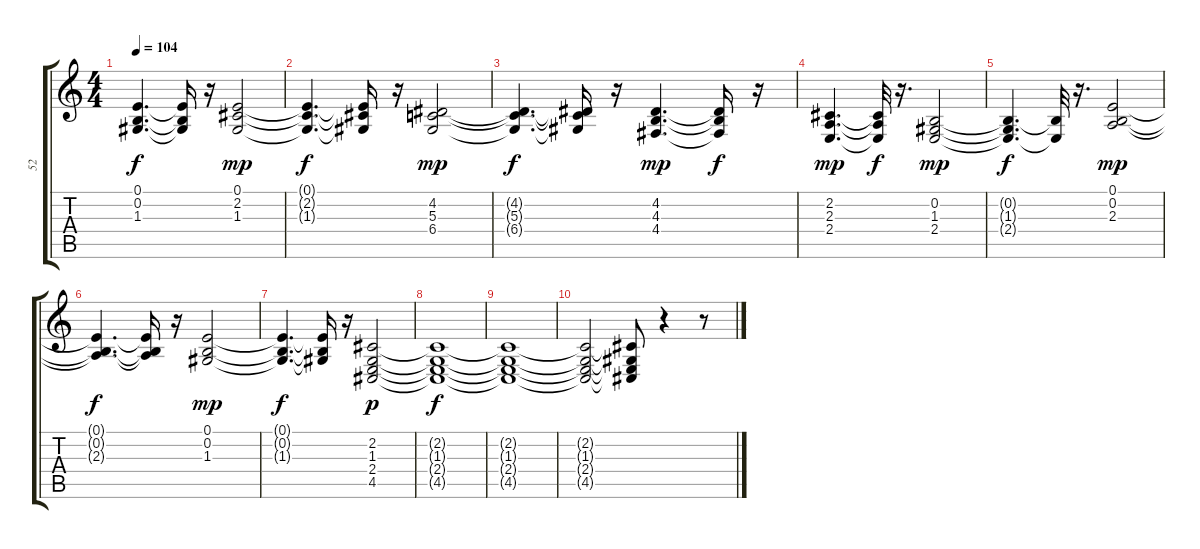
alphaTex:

\track ("52" "52") {instrument synthstrings2}
\staff {score tabs}
\tuning (E4 B3 G3 D3 A2 E2) {hide}
\ts (4 4)
\tempo 104
\clef g2
\ks c
(0.1{t} 0.2{t} 1.3{t}).4{d dy f} (0.1{t} 0.2{t} 1.3{t}).16 r.16 (0.1 2.2 1.3).2{dy mp} |
(0.1{t} 2.2{t} 1.3{t}).4{d dy f} (0.1{t} 2.2{t} 1.3{t}).16 r.16 (4.2 5.3 6.4).2{dy mp} |
(4.2{t} 5.3{t} 6.4{t}).4{d dy f} (4.2{t} 5.3{t} 6.4{t}).16 r.16 (4.2 4.3 4.4).4{d dy mp} (4.2{t} 4.3{t} 4.4{t}).16{dy f} r.16 |
(2.2 2.3 2.4).4{d dy mp} (2.2{t} 2.3{t} 2.4{t}).32{dy f} r.16{d} (0.2 1.3 2.4).2{dy mp} |
(0.2{t} 1.3{t} 2.4{t}).4{d dy f} (0.2{t} 2.4{t}).32 r.16{d} (0.1 0.2 2.3).2{dy mp} |
(0.1{t} 0.2{t} 2.3{t}).4{d dy f} (0.1{t} 0.2{t} 2.3{t}).16 r.16 (0.1 0.2 1.3).2{dy mp} |
(0.1{t} 0.2{t} 1.3{t}).4{d dy f} (0.1{t} 0.2{t} 1.3{t}).16 r.16 (2.2 1.3 2.4 4.5).2{dy p} |
(2.2{t} 1.3{t} 2.4{t} 4.5{t}).1{dy f} |
(2.2{t} 1.3{t} 2.4{t} 4.5{t}).1 |
(2.2{t} 1.3{t} 2.4{t} 4.5{t}).2 (2.2{t} 1.3{t} 2.4{t} 4.5{t}).8 r.4 r.8
